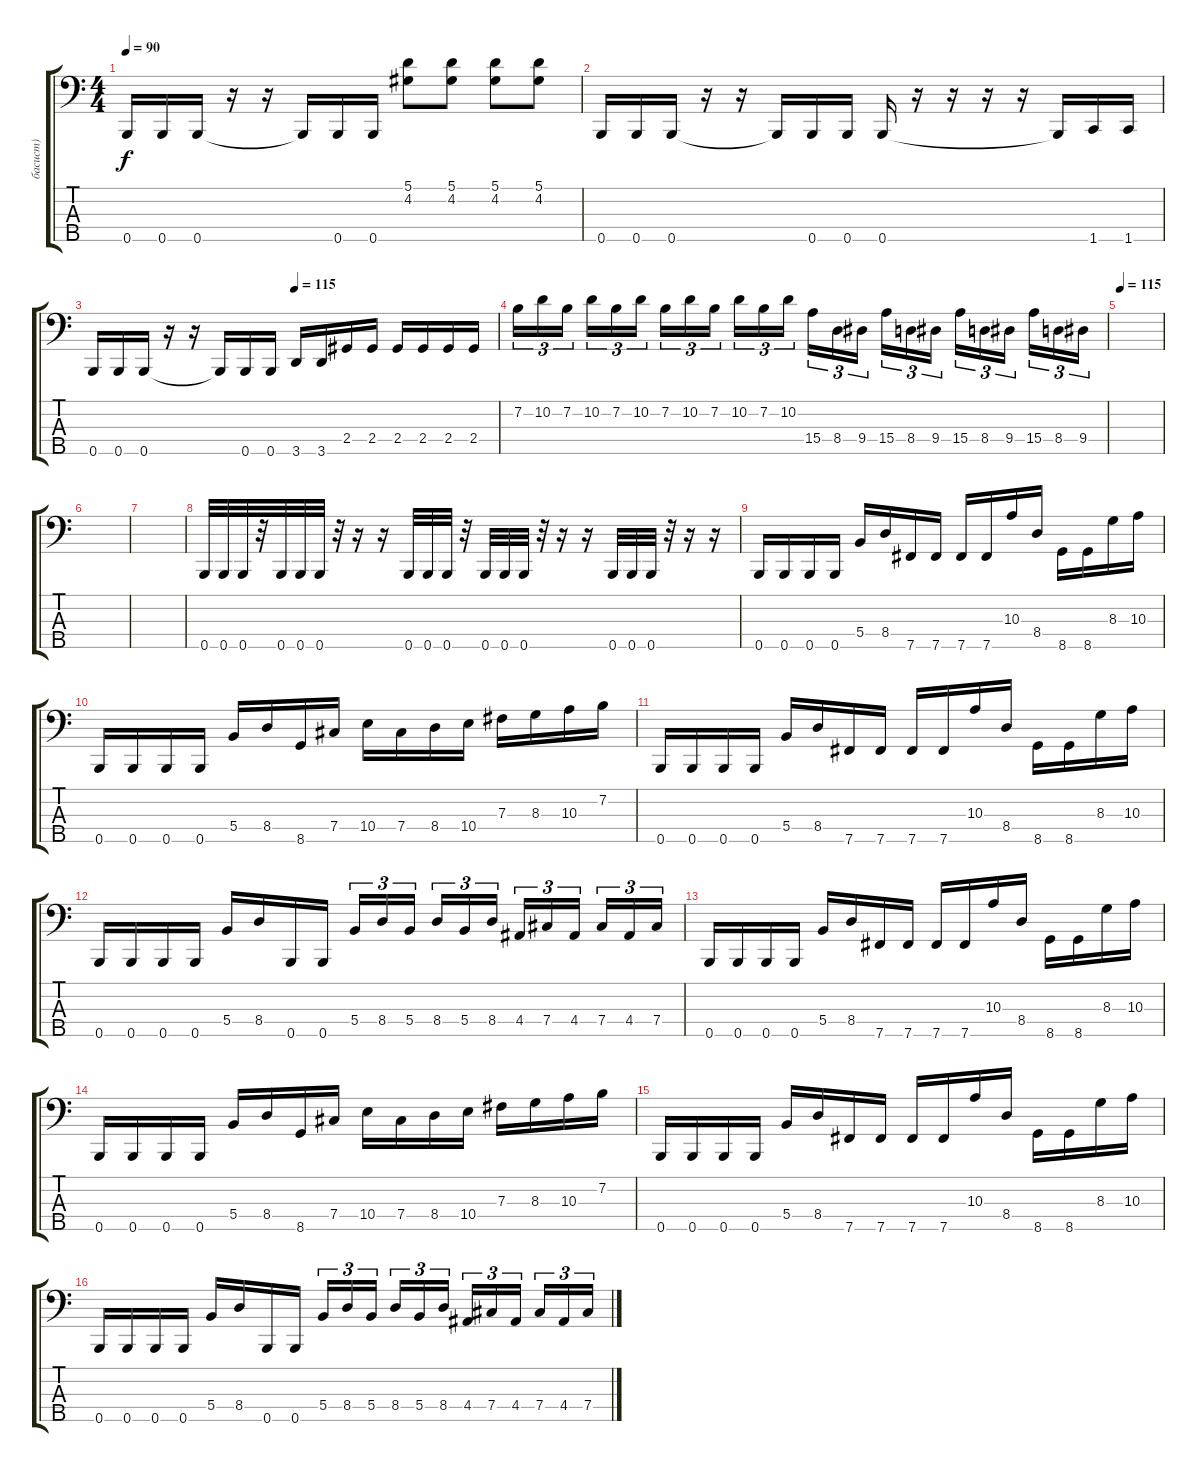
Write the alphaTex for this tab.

\track ("басист)" "басист)") {instrument electricbassfinger}
\staff {score tabs}
\tuning (A2 E2 B1 Gb1 B0) {hide}
\ts (4 4)
\tempo 90
\clef f4
\ks c
0.5.16{dy f} 0.5.16 0.5.16 r.16 r.16 0.5{t}.16 0.5.16 0.5.16 (5.1 4.2).8 (5.1 4.2).8 (5.1 4.2).8 (5.1 4.2).8 |
0.5.16 0.5.16 0.5.16 r.16 r.16 0.5{t}.16 0.5.16 0.5.16 0.5.16 r.16 r.16 r.16 r.16 0.5{t}.16 1.5.16 1.5.16 |
\tempo (115 0.5)
0.5.16 0.5.16 0.5.16 r.16 r.16 0.5{t}.16 0.5.16 0.5.16 3.5.16 3.5.16 2.4.16 2.4.16 2.4.16 2.4.16 2.4.16 2.4.16 |
7.2.16{tu (3 2)} 10.2.16{tu (3 2)} 7.2.16{tu (3 2) beam splitsecondary} 10.2.16{tu (3 2)} 7.2.16{tu (3 2)} 10.2.16{tu (3 2)} 7.2.16{tu (3 2)} 10.2.16{tu (3 2)} 7.2.16{tu (3 2) beam splitsecondary} 10.2.16{tu (3 2)} 7.2.16{tu (3 2)} 10.2.16{tu (3 2)} 15.4.16{tu (3 2)} 8.4.16{tu (3 2)} 9.4.16{tu (3 2) beam splitsecondary} 15.4.16{tu (3 2)} 8.4.16{tu (3 2)} 9.4.16{tu (3 2)} 15.4.16{tu (3 2)} 8.4.16{tu (3 2)} 9.4.16{tu (3 2) beam splitsecondary} 15.4.16{tu (3 2)} 8.4.16{tu (3 2)} 9.4.16{tu (3 2)} |
\tempo 115
|
|
|
0.5.32 0.5.32 0.5.32 r.32 0.5.32 0.5.32 0.5.32 r.32 r.16 r.16 0.5.32 0.5.32 0.5.32 r.32 0.5.32 0.5.32 0.5.32 r.32 r.16 r.16 0.5.32 0.5.32 0.5.32 r.32 r.16 r.16 |
0.5.16 0.5.16 0.5.16 0.5.16 5.4.16 8.4.16 7.5.16 7.5.16 7.5.16 7.5.16 10.3.16 8.4.16 8.5.16 8.5.16 8.3.16 10.3.16 |
0.5.16 0.5.16 0.5.16 0.5.16 5.4.16 8.4.16 8.5.16 7.4.16 10.4.16 7.4.16 8.4.16 10.4.16 7.3.16 8.3.16 10.3.16 7.2.16 |
0.5.16 0.5.16 0.5.16 0.5.16 5.4.16 8.4.16 7.5.16 7.5.16 7.5.16 7.5.16 10.3.16 8.4.16 8.5.16 8.5.16 8.3.16 10.3.16 |
0.5.16 0.5.16 0.5.16 0.5.16 5.4.16 8.4.16 0.5.16 0.5.16 5.4.16{tu (3 2)} 8.4.16{tu (3 2)} 5.4.16{tu (3 2) beam splitsecondary} 8.4.16{tu (3 2)} 5.4.16{tu (3 2)} 8.4.16{tu (3 2)} 4.4.16{tu (3 2)} 7.4.16{tu (3 2)} 4.4.16{tu (3 2) beam splitsecondary} 7.4.16{tu (3 2)} 4.4.16{tu (3 2)} 7.4.16{tu (3 2)} |
0.5.16 0.5.16 0.5.16 0.5.16 5.4.16 8.4.16 7.5.16 7.5.16 7.5.16 7.5.16 10.3.16 8.4.16 8.5.16 8.5.16 8.3.16 10.3.16 |
0.5.16 0.5.16 0.5.16 0.5.16 5.4.16 8.4.16 8.5.16 7.4.16 10.4.16 7.4.16 8.4.16 10.4.16 7.3.16 8.3.16 10.3.16 7.2.16 |
0.5.16 0.5.16 0.5.16 0.5.16 5.4.16 8.4.16 7.5.16 7.5.16 7.5.16 7.5.16 10.3.16 8.4.16 8.5.16 8.5.16 8.3.16 10.3.16 |
0.5.16 0.5.16 0.5.16 0.5.16 5.4.16 8.4.16 0.5.16 0.5.16 5.4.16{tu (3 2)} 8.4.16{tu (3 2)} 5.4.16{tu (3 2) beam splitsecondary} 8.4.16{tu (3 2)} 5.4.16{tu (3 2)} 8.4.16{tu (3 2)} 4.4.16{tu (3 2)} 7.4.16{tu (3 2)} 4.4.16{tu (3 2) beam splitsecondary} 7.4.16{tu (3 2)} 4.4.16{tu (3 2)} 7.4.16{tu (3 2)}
